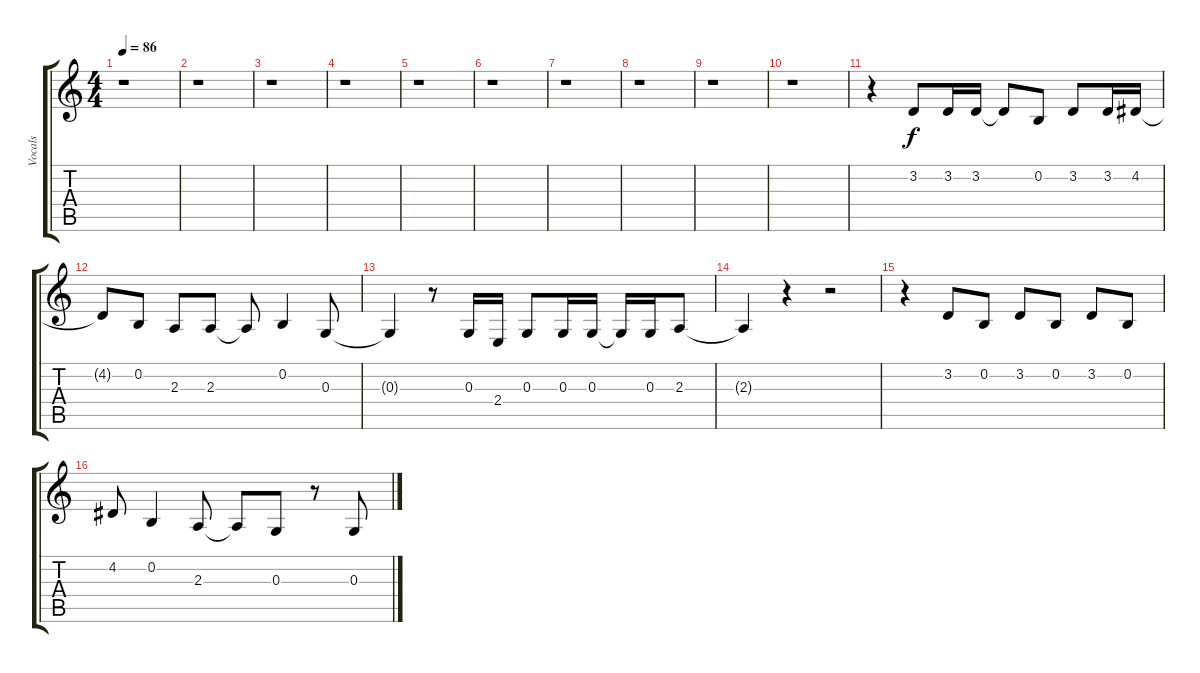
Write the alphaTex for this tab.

\track ("Vocals" "Vocals") {instrument voiceoohs}
\staff {score tabs}
\tuning (E4 B3 G3 D3 A2 E2) {hide}
\ts (4 4)
\tempo 86
\clef g2
\ks c
r.1{dy f instrument voiceoohs} |
r.1 |
r.1 |
r.1 |
r.1 |
r.1 |
r.1 |
r.1 |
r.1 |
r.1 |
r.4 3.2.8 3.2.16 3.2.16 3.2{t}.8 0.2.8 3.2.8 3.2.16 4.2.16 |
4.2{t}.8 0.2.8 2.3.8 2.3.8 2.3{t}.8 0.2.4 0.3.8 |
0.3{t}.4 r.8 0.3.16 2.4.16 0.3.8 0.3.16 0.3.16 0.3{t}.16 0.3.16 2.3.8 |
2.3{t}.4 r.4 r.2 |
r.4 3.2.8 0.2.8 3.2.8 0.2.8 3.2.8 0.2.8 |
4.2.8 0.2.4 2.3.8 2.3{t}.8 0.3.8 r.8 0.3.8
